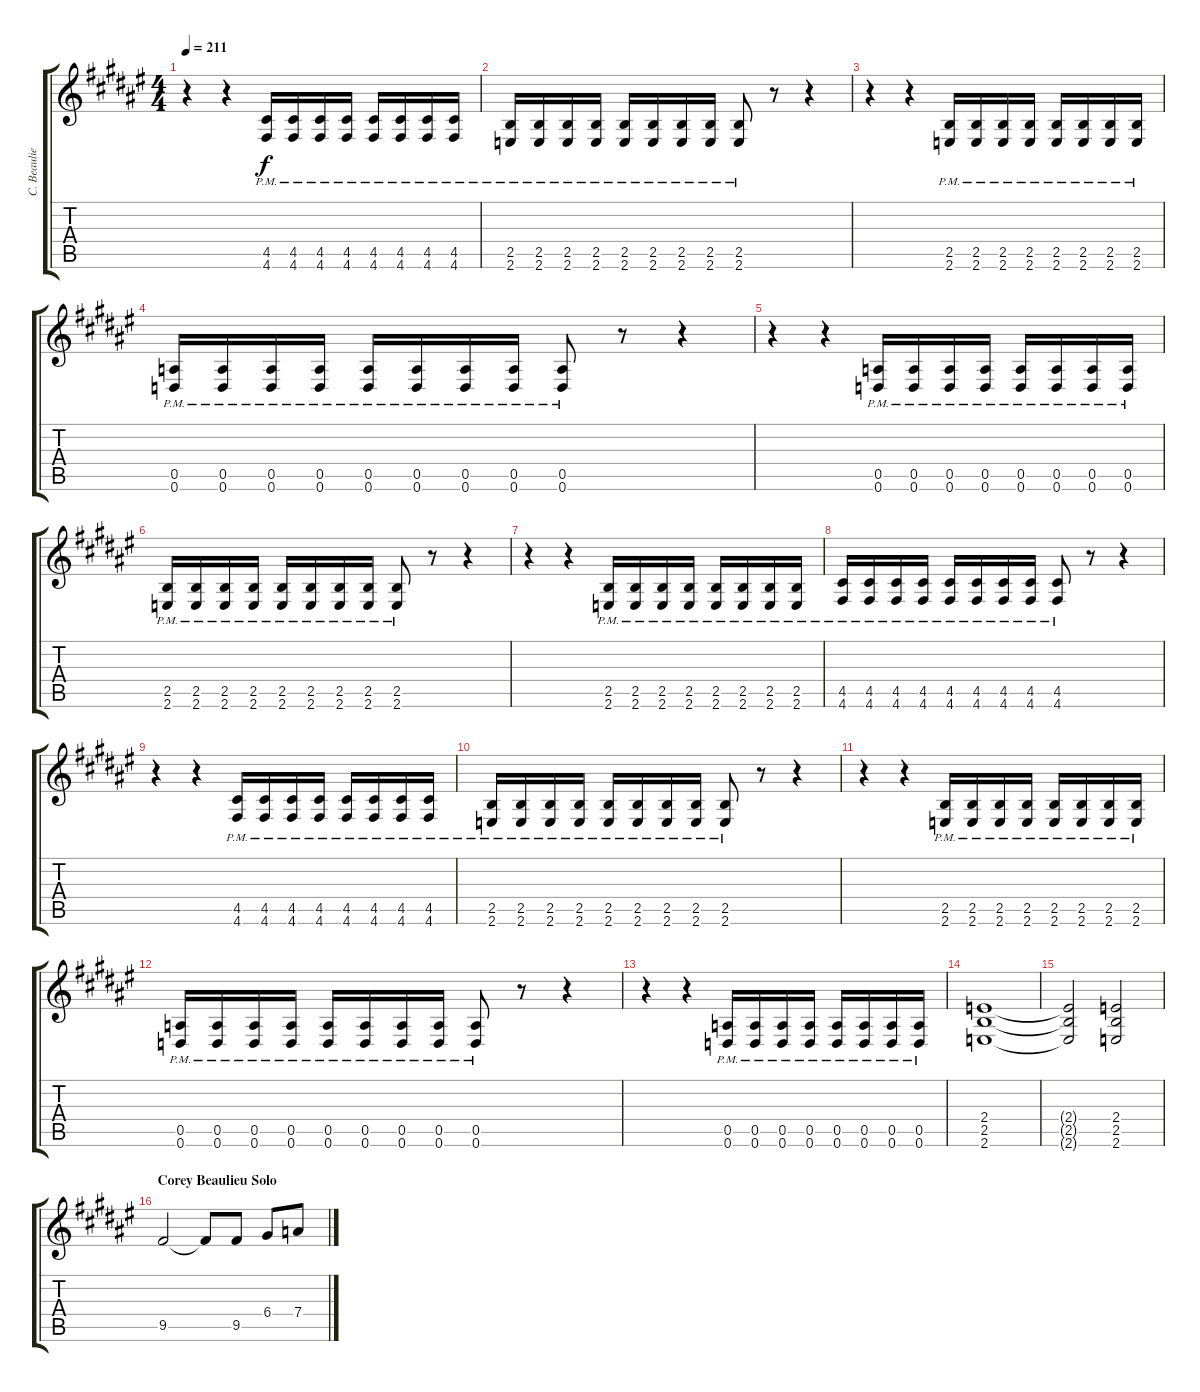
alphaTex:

\track ("C. Beaulieu" "C. Beaulie") {instrument distortionguitar}
\staff {score tabs}
\tuning (E4 B3 G3 D3 A2 D2) {hide}
\ts (4 4)
\tempo 211
\clef g2
\ks d#minor
r.4{dy f} r.4 (4.5{pm} 4.6{pm}).16 (4.5{pm} 4.6{pm}).16 (4.5{pm} 4.6{pm}).16 (4.5{pm} 4.6{pm}).16 (4.5{pm} 4.6{pm}).16 (4.5{pm} 4.6{pm}).16 (4.5{pm} 4.6{pm}).16 (4.5{pm} 4.6{pm}).16 |
(2.5{pm} 2.6{pm}).16 (2.5{pm} 2.6{pm}).16 (2.5{pm} 2.6{pm}).16 (2.5{pm} 2.6{pm}).16 (2.5{pm} 2.6{pm}).16 (2.5{pm} 2.6{pm}).16 (2.5{pm} 2.6{pm}).16 (2.5{pm} 2.6{pm}).16 (2.5{pm} 2.6{pm}).8 r.8 r.4 |
r.4 r.4 (2.5{pm} 2.6{pm}).16 (2.5{pm} 2.6{pm}).16 (2.5{pm} 2.6{pm}).16 (2.5{pm} 2.6{pm}).16 (2.5{pm} 2.6{pm}).16 (2.5{pm} 2.6{pm}).16 (2.5{pm} 2.6{pm}).16 (2.5{pm} 2.6{pm}).16 |
(0.5{pm} 0.6{pm}).16 (0.5{pm} 0.6{pm}).16 (0.5{pm} 0.6{pm}).16 (0.5{pm} 0.6{pm}).16 (0.5{pm} 0.6{pm}).16 (0.5{pm} 0.6{pm}).16 (0.5{pm} 0.6{pm}).16 (0.5{pm} 0.6{pm}).16 (0.5{pm} 0.6{pm}).8 r.8 r.4 |
r.4 r.4 (0.5{pm} 0.6{pm}).16 (0.5{pm} 0.6{pm}).16 (0.5{pm} 0.6{pm}).16 (0.5{pm} 0.6{pm}).16 (0.5{pm} 0.6{pm}).16 (0.5{pm} 0.6{pm}).16 (0.5{pm} 0.6{pm}).16 (0.5{pm} 0.6{pm}).16 |
(2.5{pm} 2.6{pm}).16 (2.5{pm} 2.6{pm}).16 (2.5{pm} 2.6{pm}).16 (2.5{pm} 2.6{pm}).16 (2.5{pm} 2.6{pm}).16 (2.5{pm} 2.6{pm}).16 (2.5{pm} 2.6{pm}).16 (2.5{pm} 2.6{pm}).16 (2.5{pm} 2.6{pm}).8 r.8 r.4 |
r.4 r.4 (2.5{pm} 2.6{pm}).16 (2.5{pm} 2.6{pm}).16 (2.5{pm} 2.6{pm}).16 (2.5{pm} 2.6{pm}).16 (2.5{pm} 2.6{pm}).16 (2.5{pm} 2.6{pm}).16 (2.5{pm} 2.6{pm}).16 (2.5{pm} 2.6{pm}).16 |
(4.5{pm} 4.6{pm}).16 (4.5{pm} 4.6{pm}).16 (4.5{pm} 4.6{pm}).16 (4.5{pm} 4.6{pm}).16 (4.5{pm} 4.6{pm}).16 (4.5{pm} 4.6{pm}).16 (4.5{pm} 4.6{pm}).16 (4.5{pm} 4.6{pm}).16 (4.5{pm} 4.6{pm}).8 r.8 r.4 |
r.4 r.4 (4.5{pm} 4.6{pm}).16 (4.5{pm} 4.6{pm}).16 (4.5{pm} 4.6{pm}).16 (4.5{pm} 4.6{pm}).16 (4.5{pm} 4.6{pm}).16 (4.5{pm} 4.6{pm}).16 (4.5{pm} 4.6{pm}).16 (4.5{pm} 4.6{pm}).16 |
(2.5{pm} 2.6{pm}).16 (2.5{pm} 2.6{pm}).16 (2.5{pm} 2.6{pm}).16 (2.5{pm} 2.6{pm}).16 (2.5{pm} 2.6{pm}).16 (2.5{pm} 2.6{pm}).16 (2.5{pm} 2.6{pm}).16 (2.5{pm} 2.6{pm}).16 (2.5{pm} 2.6{pm}).8 r.8 r.4 |
r.4 r.4 (2.5{pm} 2.6{pm}).16 (2.5{pm} 2.6{pm}).16 (2.5{pm} 2.6{pm}).16 (2.5{pm} 2.6{pm}).16 (2.5{pm} 2.6{pm}).16 (2.5{pm} 2.6{pm}).16 (2.5{pm} 2.6{pm}).16 (2.5{pm} 2.6{pm}).16 |
(0.5{pm} 0.6{pm}).16 (0.5{pm} 0.6{pm}).16 (0.5{pm} 0.6{pm}).16 (0.5{pm} 0.6{pm}).16 (0.5{pm} 0.6{pm}).16 (0.5{pm} 0.6{pm}).16 (0.5{pm} 0.6{pm}).16 (0.5{pm} 0.6{pm}).16 (0.5{pm} 0.6{pm}).8 r.8 r.4 |
r.4 r.4 (0.5{pm} 0.6{pm}).16 (0.5{pm} 0.6{pm}).16 (0.5{pm} 0.6{pm}).16 (0.5{pm} 0.6{pm}).16 (0.5{pm} 0.6{pm}).16 (0.5{pm} 0.6{pm}).16 (0.5{pm} 0.6{pm}).16 (0.5{pm} 0.6{pm}).16 |
(2.4 2.5 2.6).1 |
(2.4{t} 2.5{t} 2.6{t}).2 (2.4 2.5 2.6).2 |
\section ("" "Corey Beaulieu Solo")
9.5.2{volume 16 balance 12} 9.5{t}.8 9.5.8 6.4.8 7.4.8
